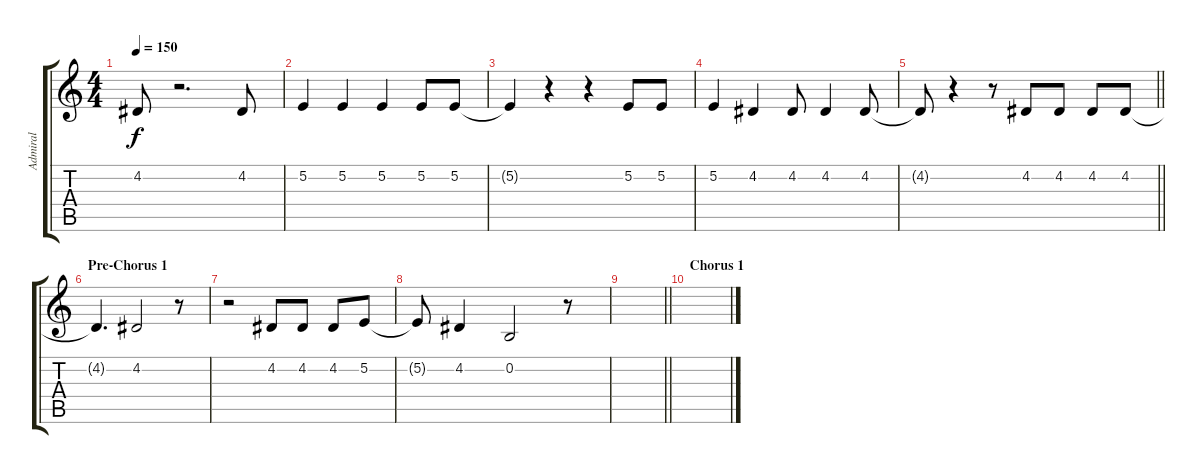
\track ("Admiral" "Admiral") {instrument lead2sawtooth}
\staff {score tabs}
\tuning (E4 B3 G3 D3 A2 E2) {hide}
\ts (4 4)
\tempo 150
\clef g2
\ks c
4.2{t}.8{dy f} r.2{d} 4.2.8 |
5.2.4 5.2.4 5.2.4 5.2.8 5.2.8 |
5.2{t}.4 r.4 r.4 5.2.8 5.2.8 |
5.2.4 4.2.4 4.2.8 4.2.4 4.2.8 |
\barLineRight lightlight
4.2{t}.8 r.4 r.8 4.2.8 4.2.8 4.2.8 4.2.8 |
\section ("" "Pre-Chorus 1")
4.2{t}.4{d} 4.2.2 r.8 |
r.2 4.2.8 4.2.8 4.2.8 5.2.8 |
5.2{t}.8 4.2.4 0.2.2 r.8 |
\barLineRight lightlight
|
\section ("" "Chorus 1")
